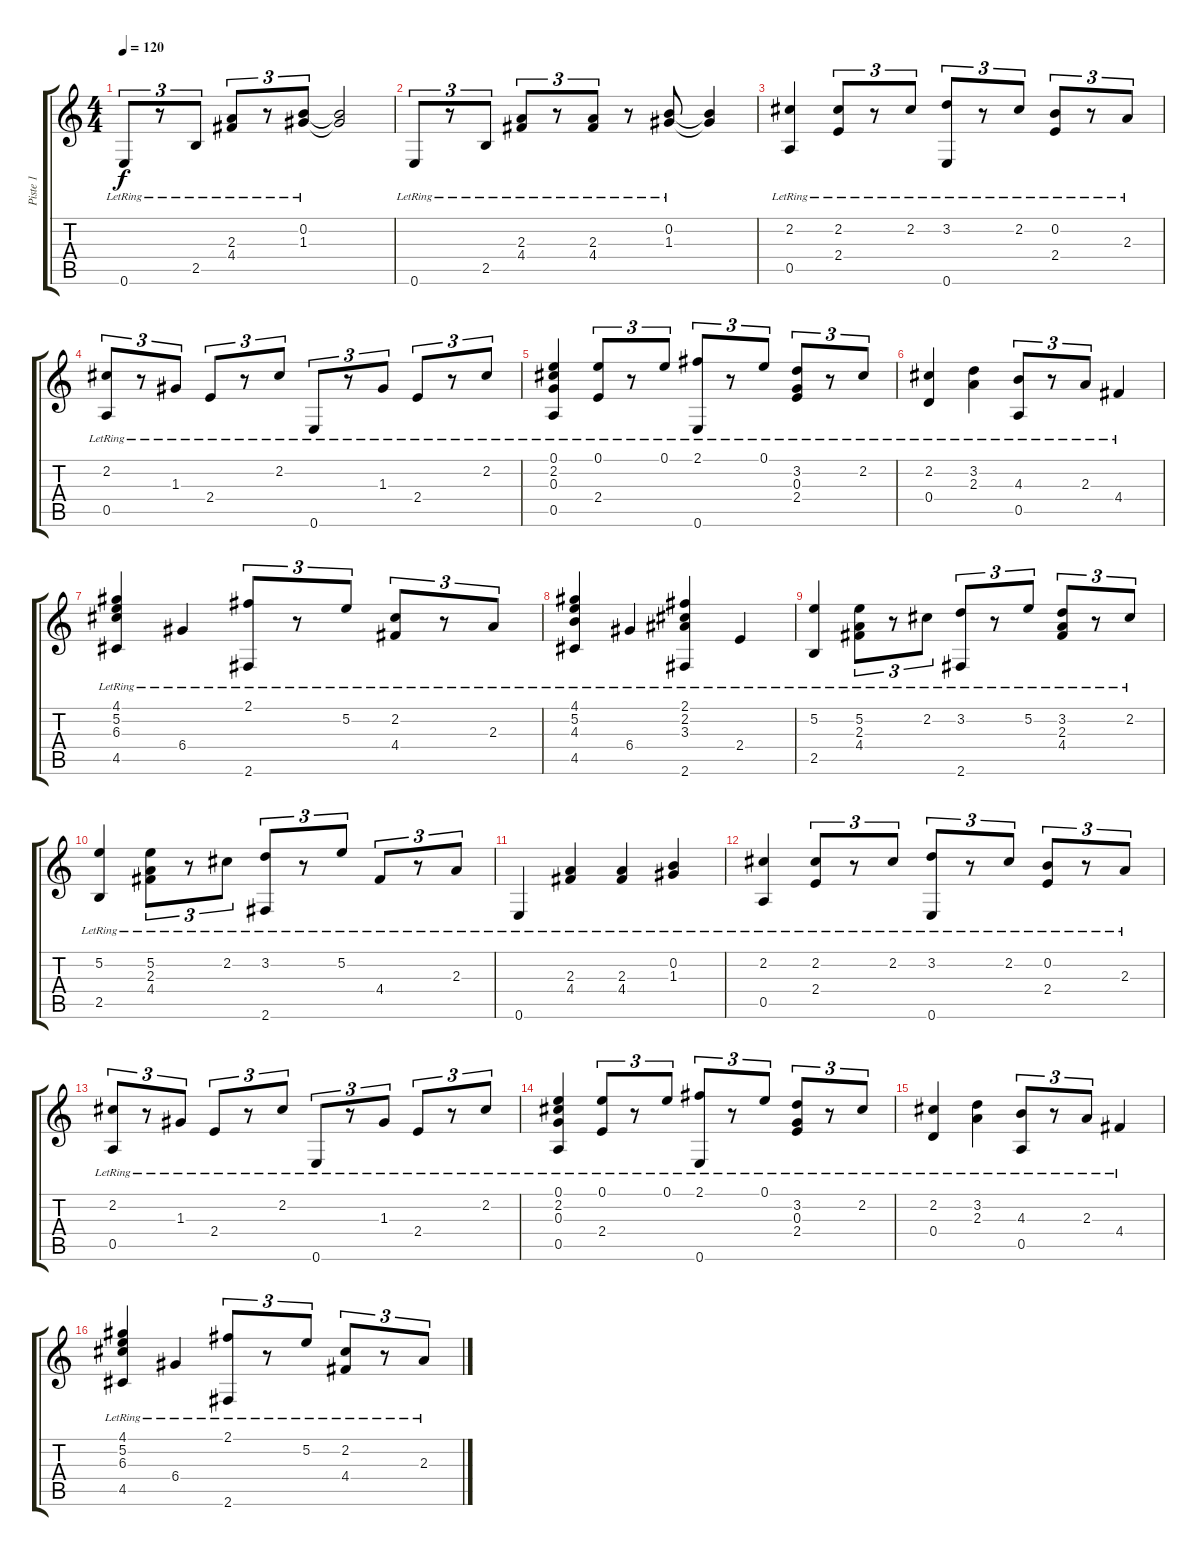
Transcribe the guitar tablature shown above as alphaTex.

\track ("Piste 1" "Piste 1") {instrument acousticguitarnylon}
\staff {score tabs}
\tuning (E4 B3 G3 D3 A2 E2) {hide}
\ts (4 4)
\tempo 120
\clef g2
\ks c
0.6{lr}.8{tu (3 2) dy f instrument acousticguitarnylon} r.8{tu (3 2)} 2.5{lr}.8{tu (3 2)} (2.3{lr} 4.4{lr}).8{tu (3 2)} r.8{tu (3 2)} (0.2{lr} 1.3{lr}).8{tu (3 2)} (0.2{t} 1.3{t}).2 |
0.6{lr}.8{tu (3 2)} r.8{tu (3 2)} 2.5{lr}.8{tu (3 2)} (2.3{lr} 4.4{lr}).8{tu (3 2)} r.8{tu (3 2)} (2.3{lr} 4.4{lr}).8{tu (3 2)} r.8 (0.2{lr} 1.3{lr}).8 (0.2{t} 1.3{t}).4 |
(2.2{lr} 0.5{lr}).4 (2.2{lr} 2.4{lr}).8{tu (3 2)} r.8{tu (3 2)} 2.2{lr}.8{tu (3 2)} (3.2{lr} 0.6{lr}).8{tu (3 2)} r.8{tu (3 2)} 2.2{lr}.8{tu (3 2)} (0.2{lr} 2.4{lr}).8{tu (3 2)} r.8{tu (3 2)} 2.3{lr}.8{tu (3 2)} |
(2.2{lr} 0.5{lr}).8{tu (3 2)} r.8{tu (3 2)} 1.3{lr}.8{tu (3 2)} 2.4{lr}.8{tu (3 2)} r.8{tu (3 2)} 2.2{lr}.8{tu (3 2)} 0.6{lr}.8{tu (3 2)} r.8{tu (3 2)} 1.3{lr}.8{tu (3 2)} 2.4{lr}.8{tu (3 2)} r.8{tu (3 2)} 2.2{lr}.8{tu (3 2)} |
(0.1{lr} 2.2{lr} 0.3{lr} 0.5{lr}).4 (0.1{lr} 2.4{lr}).8{tu (3 2)} r.8{tu (3 2)} 0.1{lr}.8{tu (3 2)} (2.1{lr} 0.6{lr}).8{tu (3 2)} r.8{tu (3 2)} 0.1{lr}.8{tu (3 2)} (3.2{lr} 0.3{lr} 2.4{lr}).8{tu (3 2)} r.8{tu (3 2)} 2.2{lr}.8{tu (3 2)} |
(2.2{lr} 0.4{lr}).4 (3.2{lr} 2.3{lr}).4 (4.3{lr} 0.5{lr}).8{tu (3 2)} r.8{tu (3 2)} 2.3{lr}.8{tu (3 2)} 4.4{lr}.4 |
(4.1{lr} 5.2{lr} 6.3{lr} 4.5{lr}).4 6.4{lr}.4 (2.1{lr} 2.6{lr}).8{tu (3 2)} r.8{tu (3 2)} 5.2{lr}.8{tu (3 2)} (2.2{lr} 4.4{lr}).8{tu (3 2)} r.8{tu (3 2)} 2.3{lr}.8{tu (3 2)} |
(4.1{lr} 5.2{lr} 4.3{lr} 4.5{lr}).4 6.4{lr}.4 (2.1{lr} 2.2{lr} 3.3{lr} 2.6{lr}).4 2.4{lr}.4 |
(5.2{lr} 2.5{lr}).4 (5.2{lr} 2.3{lr} 4.4{lr}).8{tu (3 2)} r.8{tu (3 2)} 2.2{lr}.8{tu (3 2)} (3.2{lr} 2.6{lr}).8{tu (3 2)} r.8{tu (3 2)} 5.2{lr}.8{tu (3 2)} (3.2{lr} 2.3{lr} 4.4{lr}).8{tu (3 2)} r.8{tu (3 2)} 2.2{lr}.8{tu (3 2)} |
(5.2{lr} 2.5{lr}).4 (5.2{lr} 2.3{lr} 4.4{lr}).8{tu (3 2)} r.8{tu (3 2)} 2.2{lr}.8{tu (3 2)} (3.2{lr} 2.6{lr}).8{tu (3 2)} r.8{tu (3 2)} 5.2{lr}.8{tu (3 2)} 4.4{lr}.8{tu (3 2)} r.8{tu (3 2)} 2.3{lr}.8{tu (3 2)} |
0.6{lr}.4 (2.3{lr} 4.4{lr}).4 (2.3{lr} 4.4{lr}).4 (0.2{lr} 1.3{lr}).4 |
(2.2{lr} 0.5{lr}).4 (2.2{lr} 2.4{lr}).8{tu (3 2)} r.8{tu (3 2)} 2.2{lr}.8{tu (3 2)} (3.2{lr} 0.6{lr}).8{tu (3 2)} r.8{tu (3 2)} 2.2{lr}.8{tu (3 2)} (0.2{lr} 2.4{lr}).8{tu (3 2)} r.8{tu (3 2)} 2.3{lr}.8{tu (3 2)} |
(2.2{lr} 0.5{lr}).8{tu (3 2)} r.8{tu (3 2)} 1.3{lr}.8{tu (3 2)} 2.4{lr}.8{tu (3 2)} r.8{tu (3 2)} 2.2{lr}.8{tu (3 2)} 0.6{lr}.8{tu (3 2)} r.8{tu (3 2)} 1.3{lr}.8{tu (3 2)} 2.4{lr}.8{tu (3 2)} r.8{tu (3 2)} 2.2{lr}.8{tu (3 2)} |
(0.1{lr} 2.2{lr} 0.3{lr} 0.5{lr}).4 (0.1{lr} 2.4{lr}).8{tu (3 2)} r.8{tu (3 2)} 0.1{lr}.8{tu (3 2)} (2.1{lr} 0.6{lr}).8{tu (3 2)} r.8{tu (3 2)} 0.1{lr}.8{tu (3 2)} (3.2{lr} 0.3{lr} 2.4{lr}).8{tu (3 2)} r.8{tu (3 2)} 2.2{lr}.8{tu (3 2)} |
(2.2{lr} 0.4{lr}).4 (3.2{lr} 2.3{lr}).4 (4.3{lr} 0.5{lr}).8{tu (3 2)} r.8{tu (3 2)} 2.3{lr}.8{tu (3 2)} 4.4{lr}.4 |
(4.1{lr} 5.2{lr} 6.3{lr} 4.5{lr}).4 6.4{lr}.4 (2.1{lr} 2.6{lr}).8{tu (3 2)} r.8{tu (3 2)} 5.2{lr}.8{tu (3 2)} (2.2{lr} 4.4{lr}).8{tu (3 2)} r.8{tu (3 2)} 2.3{lr}.8{tu (3 2)}
